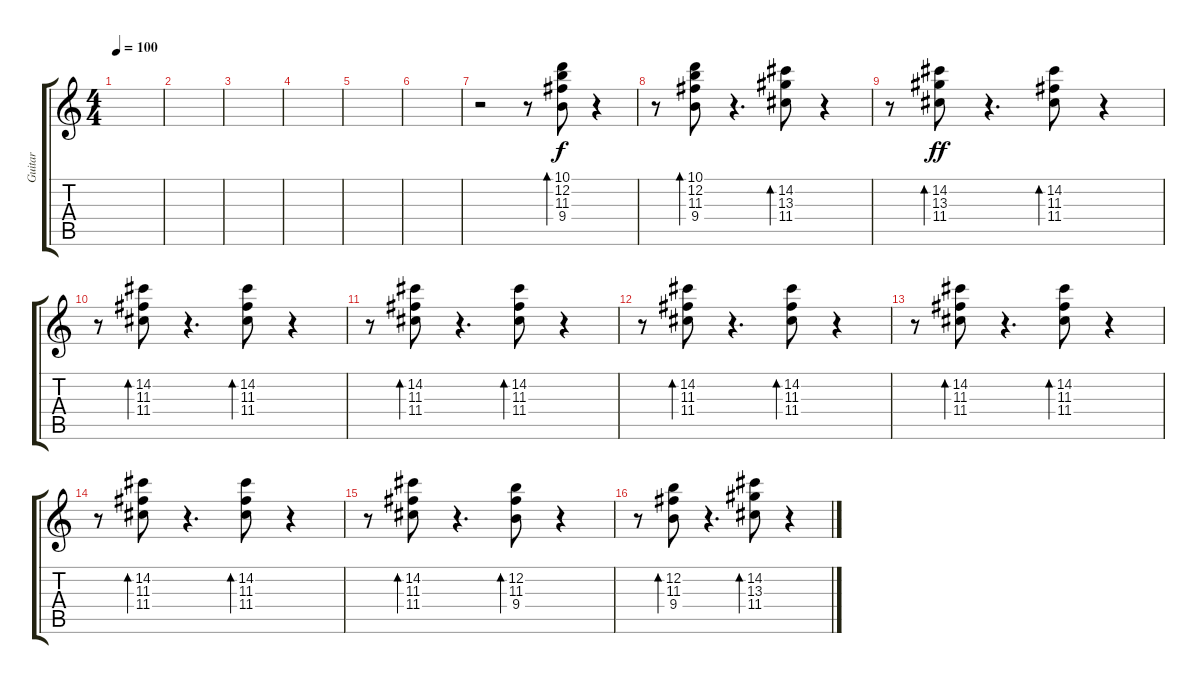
\track ("Guitar" "Guitar") {instrument electricguitarclean}
\staff {score tabs}
\tuning (E4 B3 G3 D3 A2 E2) {hide}
\ts (4 4)
\tempo 100
\clef g2
\ks c
|
|
|
|
|
|
r.2 r.8 (10.1 12.2 11.3 9.4).8{bd 30} r.4 |
r.8 (10.1 12.2 11.3 9.4).8{bd 30} r.4{d} (14.2 13.3 11.4).8{bd 30 dy f} r.4 |
r.8 (14.2 13.3 11.4).8{bd 30 dy ff} r.4{d} (14.2 11.3 11.4).8{bd 30} r.4 |
r.8 (14.2 11.3 11.4).8{bd 30} r.4{d} (14.2 11.3 11.4).8{bd 30} r.4 |
r.8 (14.2 11.3 11.4).8{bd 30} r.4{d} (14.2 11.3 11.4).8{bd 30} r.4 |
r.8 (14.2 11.3 11.4).8{bd 30} r.4{d} (14.2 11.3 11.4).8{bd 30} r.4 |
r.8 (14.2 11.3 11.4).8{bd 30} r.4{d} (14.2 11.3 11.4).8{bd 30} r.4 |
r.8 (14.2 11.3 11.4).8{bd 30} r.4{d} (14.2 11.3 11.4).8{bd 30} r.4 |
r.8 (14.2 11.3 11.4).8{bd 30} r.4{d} (12.2 11.3 9.4).8{bd 30} r.4 |
r.8 (12.2 11.3 9.4).8{bd 30} r.4{d} (14.2 13.3 11.4).8{bd 30} r.4
